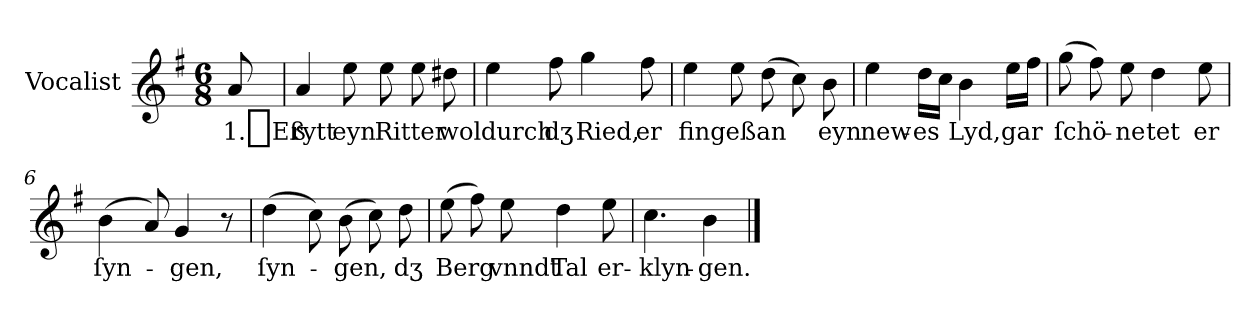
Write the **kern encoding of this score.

**kern	**text
*part1	*part1
*staff1	*staff1
*I"Vocalist	*
*k[f#]	*
*G:	*
*M6/8	*
=	=
8a	1._Eß
=1	=1
4a	rytt
8ee	eyn
8ee	Ritter
8ee	.
8dd#X	wol
=2	=2
4ee	durch
8ff#	dʒ
4gg	Ried,
8ff#	er
=3	=3
4ee	fing
8ee	eß
(8dd	an
8cc)	.
8b	eyn
=4	=4
4ee	new-
16ddLL	-es
16ccJJ	.
4b	Lyd,
16eeLL	gar
16ff#JJ	.
=5	=5
(8gg	ſchö-
8ff#)	.
8ee	-ne
4dd	tet
8ee	er
=6	=6
(4b	ſyn-
8a)	.
4g	-gen,
8r	.
=7	=7
(4dd	ſyn-
8cc)	.
(8b	-gen,
8cc)	.
8dd	dʒ
=8	=8
(8ee	Berg
8ff#)	.
8ee	vnndt
4dd	Tal
8ee	er-
=9	=9
4.cc	-klyn-
4b	-gen.
==	==
*-	*-
